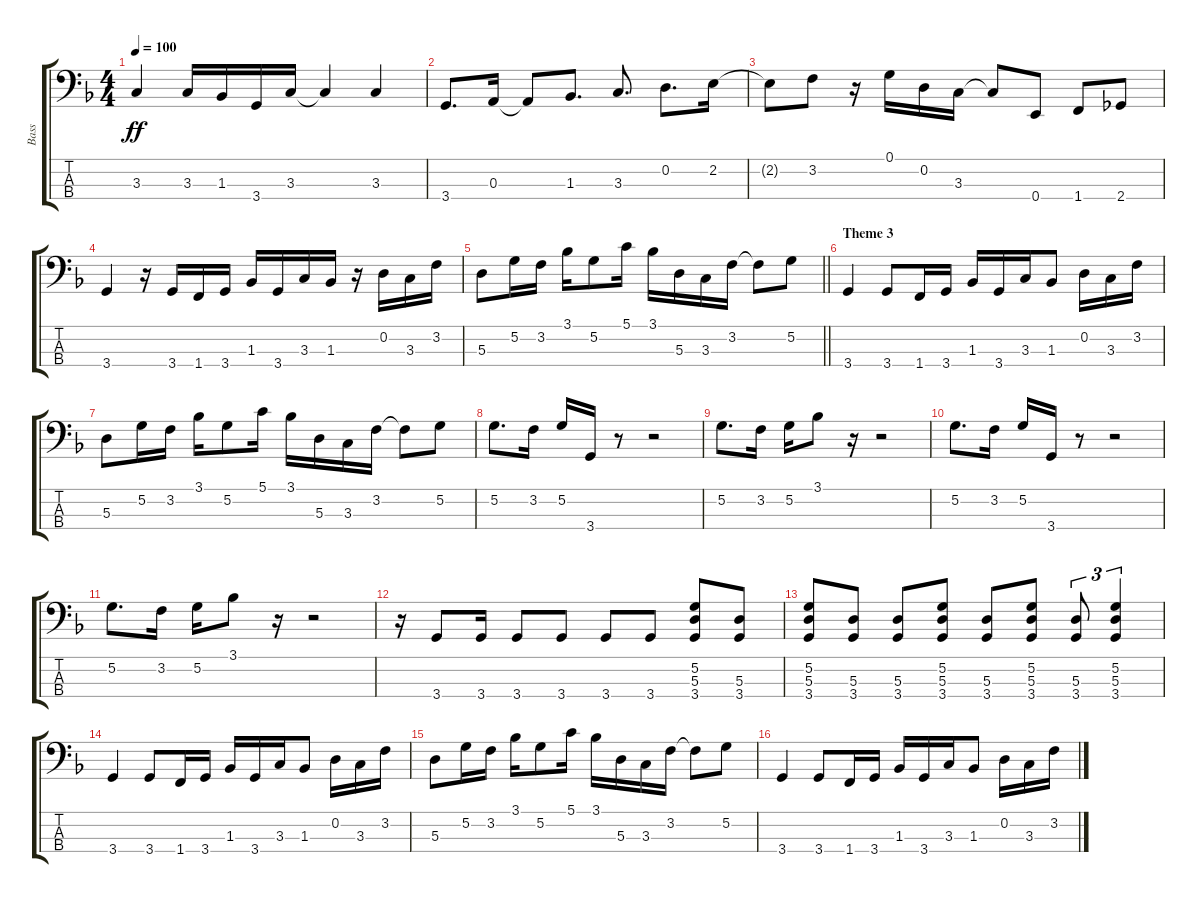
\track ("Bass" "Bass") {instrument electricbassfinger}
\staff {score tabs}
\tuning (G2 D2 A1 E1) {hide}
\ts (4 4)
\tempo 100
\clef f4
\ks f
3.3.4{dy ff} 3.3.16 1.3.16 3.4.16 3.3.16 3.3{t}.4 3.3.4 |
3.4.8{d} 0.3.16 0.3{t}.8 1.3.8{d} 3.3.8{d} 0.2.8{d} 2.2.16 |
2.2{t}.8 3.2.8 r.16 0.1.16 0.2.16 3.3.16 3.3{t}.8 0.4.8 1.4.8 2.4.8 |
3.4.4 r.16 3.4.16 1.4.16 3.4.16 1.3.16 3.4.16 3.3.16 1.3.16 r.16 0.2.16 3.3.16 3.2.16 |
\barLineRight lightlight
5.3.8 5.2.16 3.2.16 3.1.16 5.2.8 5.1.16 3.1.16 5.3.16 3.3.16 3.2.16 3.2{t}.8 5.2.8 |
\section ("" "Theme 3")
3.4.4 3.4.8 1.4.16 3.4.16 1.3.16 3.4.16 3.3.16 1.3.8 0.2.16 3.3.16 3.2.16 |
5.3.8 5.2.16 3.2.16 3.1.16 5.2.8 5.1.16 3.1.16 5.3.16 3.3.16 3.2.16 3.2{t}.8 5.2.8 |
5.2.8{d} 3.2.16 5.2.16 3.4.16 r.8 r.2 |
5.2.8{d} 3.2.16 5.2.16 3.1.8 r.16 r.2 |
5.2.8{d} 3.2.16 5.2.16 3.4.16 r.8 r.2 |
5.2.8{d} 3.2.16 5.2.16 3.1.8 r.16 r.2 |
r.16 3.4.8 3.4.16 3.4.8 3.4.8 3.4.8 3.4.8 (5.2 5.3 3.4).8 (5.3 3.4).8 |
(5.2 5.3 3.4).8 (5.3 3.4).8 (5.3 3.4).8 (5.2 5.3 3.4).8 (5.3 3.4).8 (5.2 5.3 3.4).8 (5.3 3.4).8{tu (3 2)} (5.2 5.3 3.4).4{tu (3 2)} |
3.4.4 3.4.8 1.4.16 3.4.16 1.3.16 3.4.16 3.3.16 1.3.8 0.2.16 3.3.16 3.2.16 |
5.3.8 5.2.16 3.2.16 3.1.16 5.2.8 5.1.16 3.1.16 5.3.16 3.3.16 3.2.16 3.2{t}.8 5.2.8 |
3.4.4 3.4.8 1.4.16 3.4.16 1.3.16 3.4.16 3.3.16 1.3.8 0.2.16 3.3.16 3.2.16
